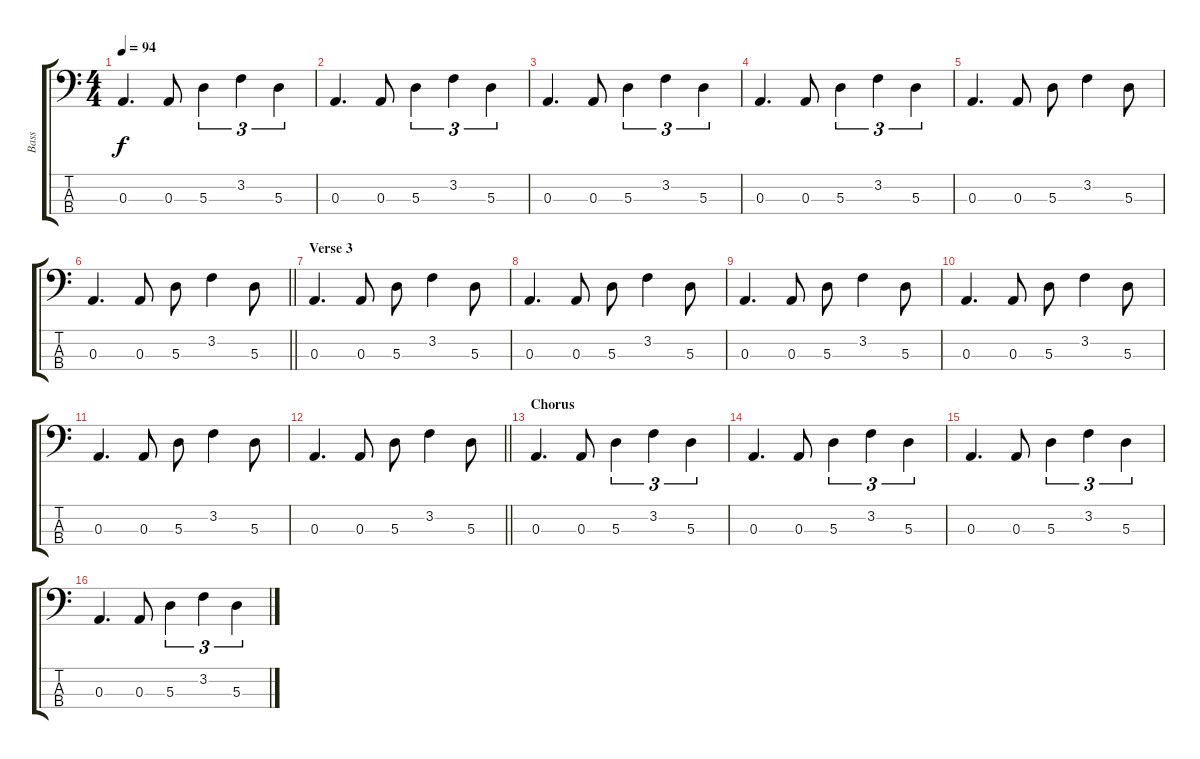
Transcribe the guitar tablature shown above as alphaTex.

\track ("Bass" "Bass") {instrument electricbassfinger}
\staff {score tabs}
\tuning (G2 D2 A1 E1) {hide}
\ts (4 4)
\tempo 94
\clef f4
\ks c
0.3.4{d dy f} 0.3.8 5.3.4{tu (3 2)} 3.2.4{tu (3 2)} 5.3.4{tu (3 2)} |
0.3.4{d} 0.3.8 5.3.4{tu (3 2)} 3.2.4{tu (3 2)} 5.3.4{tu (3 2)} |
0.3.4{d} 0.3.8 5.3.4{tu (3 2)} 3.2.4{tu (3 2)} 5.3.4{tu (3 2)} |
0.3.4{d} 0.3.8 5.3.4{tu (3 2)} 3.2.4{tu (3 2)} 5.3.4{tu (3 2)} |
0.3.4{d} 0.3.8 5.3.8 3.2.4 5.3.8 |
\barLineRight lightlight
0.3.4{d} 0.3.8 5.3.8 3.2.4 5.3.8 |
\section ("" "Verse 3")
0.3.4{d} 0.3.8 5.3.8 3.2.4 5.3.8 |
0.3.4{d} 0.3.8 5.3.8 3.2.4 5.3.8 |
0.3.4{d} 0.3.8 5.3.8 3.2.4 5.3.8 |
0.3.4{d} 0.3.8 5.3.8 3.2.4 5.3.8 |
0.3.4{d} 0.3.8 5.3.8 3.2.4 5.3.8 |
\barLineRight lightlight
0.3.4{d} 0.3.8 5.3.8 3.2.4 5.3.8 |
\section ("" "Chorus")
0.3.4{d} 0.3.8 5.3.4{tu (3 2)} 3.2.4{tu (3 2)} 5.3.4{tu (3 2)} |
0.3.4{d} 0.3.8 5.3.4{tu (3 2)} 3.2.4{tu (3 2)} 5.3.4{tu (3 2)} |
0.3.4{d} 0.3.8 5.3.4{tu (3 2)} 3.2.4{tu (3 2)} 5.3.4{tu (3 2)} |
0.3.4{d} 0.3.8 5.3.4{tu (3 2)} 3.2.4{tu (3 2)} 5.3.4{tu (3 2)}
